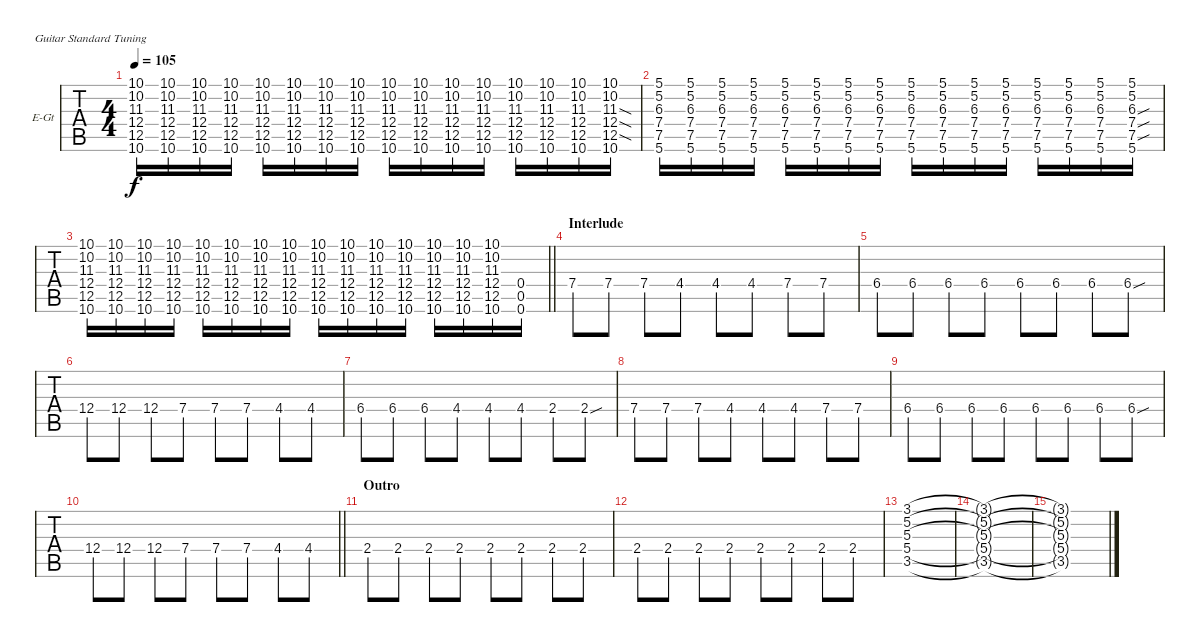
\bracketExtendMode groupsimilarinstruments
\firstSystemTrackNameOrientation horizontal
\otherSystemsTrackNameOrientation horizontal
\track ("Albert" "E-Gt") {instrument overdrivenguitar}
\staff {tabs}
\tuning (E4 B3 G3 D3 A2 E2)
\ts (4 4)
\tempo 105
\clef g2
\ks db
(10.1 10.2 11.3 12.4 12.5 10.6).16{dy f} (10.1 10.2 11.3 12.4 12.5 10.6).16 (10.1 10.2 11.3 12.4 12.5 10.6).16 (10.1 10.2 11.3 12.4 12.5 10.6).16 (10.1 10.2 11.3 12.4 12.5 10.6).16 (10.1 10.2 11.3 12.4 12.5 10.6).16 (10.1 10.2 11.3 12.4 12.5 10.6).16 (10.1 10.2 11.3 12.4 12.5 10.6).16 (10.1 10.2 11.3 12.4 12.5 10.6).16 (10.1 10.2 11.3 12.4 12.5 10.6).16 (10.1 10.2 11.3 12.4 12.5 10.6).16 (10.1 10.2 11.3 12.4 12.5 10.6).16 (10.1 10.2 11.3 12.4 12.5 10.6).16 (10.1 10.2 11.3 12.4 12.5 10.6).16 (10.1 10.2 11.3 12.4 12.5 10.6).16 (10.1 10.2 11.3{sod} 12.4{sod} 12.5{sod} 10.6).16 |
(5.1 5.2 6.3 7.4 7.5 5.6).16 (5.1 5.2 6.3 7.4 7.5 5.6).16 (5.1 5.2 6.3 7.4 7.5 5.6).16 (5.1 5.2 6.3 7.4 7.5 5.6).16 (5.1 5.2 6.3 7.4 7.5 5.6).16 (5.1 5.2 6.3 7.4 7.5 5.6).16 (5.1 5.2 6.3 7.4 7.5 5.6).16 (5.1 5.2 6.3 7.4 7.5 5.6).16 (5.1 5.2 6.3 7.4 7.5 5.6).16 (5.1 5.2 6.3 7.4 7.5 5.6).16 (5.1 5.2 6.3 7.4 7.5 5.6).16 (5.1 5.2 6.3 7.4 7.5 5.6).16 (5.1 5.2 6.3 7.4 7.5 5.6).16 (5.1 5.2 6.3 7.4 7.5 5.6).16 (5.1 5.2 6.3 7.4 7.5 5.6).16 (5.1 5.2 6.3{sou} 7.4{sou} 7.5{sou} 5.6).16 |
\barLineRight lightlight
(10.1 10.2 11.3 12.4 12.5 10.6).16 (10.1 10.2 11.3 12.4 12.5 10.6).16 (10.1 10.2 11.3 12.4 12.5 10.6).16 (10.1 10.2 11.3 12.4 12.5 10.6).16 (10.1 10.2 11.3 12.4 12.5 10.6).16 (10.1 10.2 11.3 12.4 12.5 10.6).16 (10.1 10.2 11.3 12.4 12.5 10.6).16 (10.1 10.2 11.3 12.4 12.5 10.6).16 (10.1 10.2 11.3 12.4 12.5 10.6).16 (10.1 10.2 11.3 12.4 12.5 10.6).16 (10.1 10.2 11.3 12.4 12.5 10.6).16 (10.1 10.2 11.3 12.4 12.5 10.6).16 (10.1 10.2 11.3 12.4 12.5 10.6).16 (10.1 10.2 11.3 12.4 12.5 10.6).16 (10.1 10.2 11.3 12.4 12.5 10.6).16 (0.4 0.5 0.6).16 |
\section ("" "Interlude")
7.4.8 7.4.8 7.4.8 4.4.8 4.4.8 4.4.8 7.4.8 7.4.8 |
6.4.8 6.4.8 6.4.8 6.4.8 6.4.8 6.4.8 6.4.8 6.4{sou}.8 |
12.4.8 12.4.8 12.4.8 7.4.8 7.4.8 7.4.8 4.4.8 4.4.8 |
6.4.8 6.4.8 6.4.8 4.4.8 4.4.8 4.4.8 2.4.8 2.4{sou}.8 |
7.4.8 7.4.8 7.4.8 4.4.8 4.4.8 4.4.8 7.4.8 7.4.8 |
6.4.8 6.4.8 6.4.8 6.4.8 6.4.8 6.4.8 6.4.8 6.4{sou}.8 |
\barLineRight lightlight
12.4.8 12.4.8 12.4.8 7.4.8 7.4.8 7.4.8 4.4.8 4.4.8 |
\section ("" "Outro")
2.4.8 2.4.8 2.4.8 2.4.8 2.4.8 2.4.8 2.4.8 2.4.8 |
2.4.8 2.4.8 2.4.8 2.4.8 2.4.8 2.4.8 2.4.8 2.4.8 |
(3.1 5.2 5.3 5.4 3.5).1 |
(3.1{t} 5.2{t} 5.3{t} 5.4{t} 3.5{t}).1 |
(3.1{t} 5.2{t} 5.3{t} 5.4{t} 3.5{t}).1
